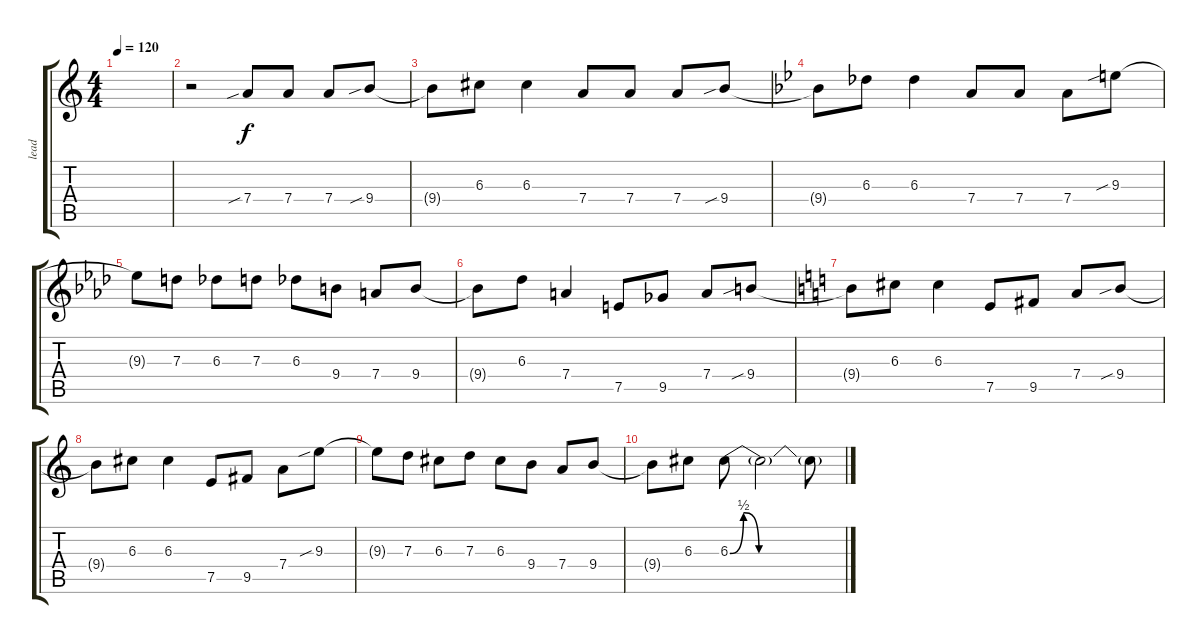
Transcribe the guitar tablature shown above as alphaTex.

\track ("lead" "lead") {instrument overdrivenguitar}
\staff {score tabs}
\tuning (E4 B3 G3 D3 A2 E2) {hide}
\ts (4 4)
\tempo 120
\clef g2
\ks c
|
r.2 7.4{sib}.8 7.4.8 7.4.8 9.4{sib}.8 |
9.4{t}.8 6.3.8 6.3.4 7.4.8 7.4.8 7.4.8 9.4{sib}.8 |
\ks bb
9.4{t}.8 6.3.8 6.3.4 7.4.8 7.4.8 7.4.8 9.3{sib}.8 |
\ks ab
9.3{t}.8 7.3.8 6.3.8 7.3.8 6.3.8 9.4.8 7.4.8 9.4.8 |
9.4{t}.8 6.3.8 7.4.4 7.5.8 9.5.8 7.4.8 9.4{sib}.8 |
\ks c
9.4{t}.8 6.3.8 6.3.4 7.5.8 9.5.8 7.4.8 9.4{sib}.8 |
9.4{t}.8 6.3.8 6.3.4 7.5.8 9.5.8 7.4.8 9.3{sib}.8 |
9.3{t}.8 7.3.8 6.3.8 7.3.8 6.3.8 9.4.8 7.4.8 9.4.8 |
9.4{t}.8 6.3.8 6.3{be (custom 0 0 7 2 15 0 60 0)}.8 6.3{t}.2 6.3{t}.8
